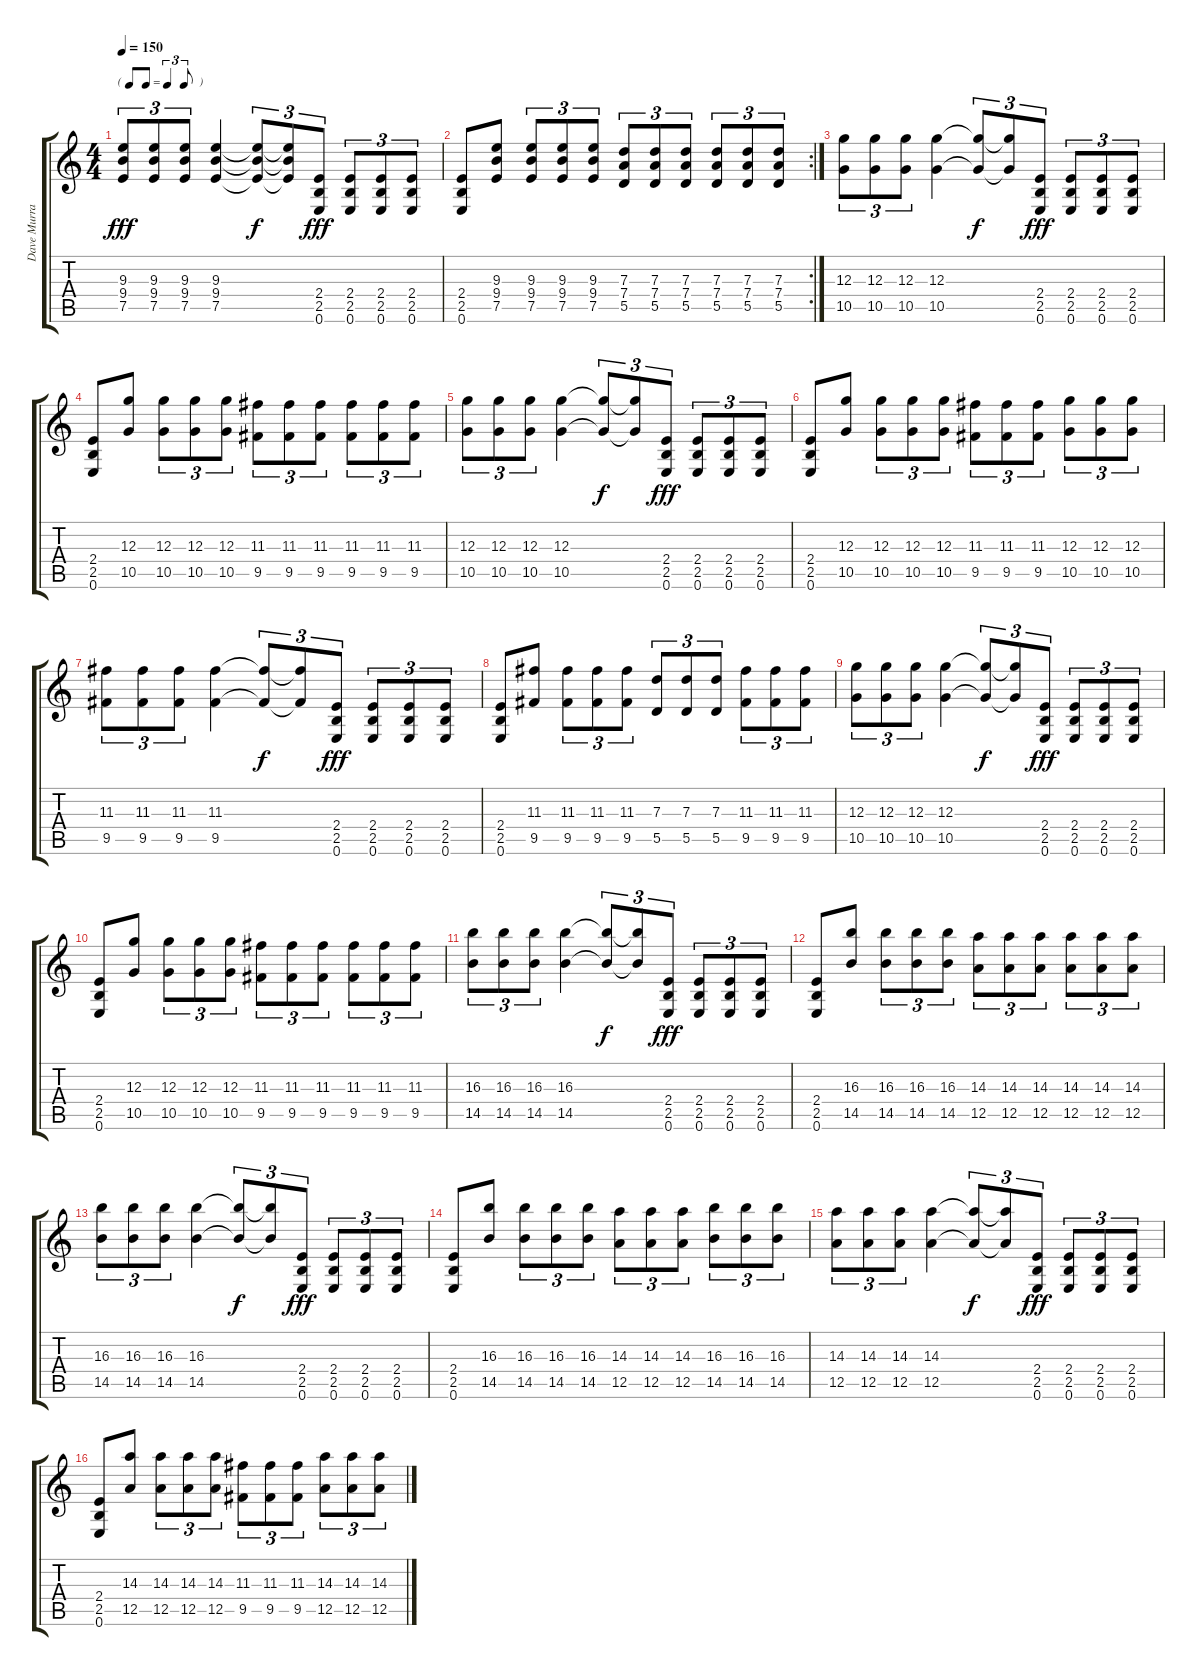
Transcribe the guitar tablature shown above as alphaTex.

\track ("Dave Murray" "Dave Murra") {instrument overdrivenguitar}
\staff {score tabs}
\tuning (E4 B3 G3 D3 A2 E2) {hide}
\ts (4 4)
\tf triplet8th
\tempo 150
\clef g2
\ks c
(9.3 9.4 7.5).8{tu (3 2) dy fff} (9.3 9.4 7.5).8{tu (3 2)} (9.3 9.4 7.5).8{tu (3 2)} (9.3 9.4 7.5).4 (9.3{t} 9.4{t} 7.5{t}).8{tu (3 2) dy f} (9.3{t} 9.4{t} 7.5{t}).8{tu (3 2)} (2.4 2.5 0.6).8{tu (3 2) dy fff} (2.4 2.5 0.6).8{tu (3 2)} (2.4 2.5 0.6).8{tu (3 2)} (2.4 2.5 0.6).8{tu (3 2)} |
\rc 2
(2.4 2.5 0.6).8 (9.3 9.4 7.5).8 (9.3 9.4 7.5).8{tu (3 2)} (9.3 9.4 7.5).8{tu (3 2)} (9.3 9.4 7.5).8{tu (3 2)} (7.3 7.4 5.5).8{tu (3 2)} (7.3 7.4 5.5).8{tu (3 2)} (7.3 7.4 5.5).8{tu (3 2)} (7.3 7.4 5.5).8{tu (3 2)} (7.3 7.4 5.5).8{tu (3 2)} (7.3 7.4 5.5).8{tu (3 2)} |
(12.3 10.5).8{tu (3 2)} (12.3 10.5).8{tu (3 2)} (12.3 10.5).8{tu (3 2)} (12.3 10.5).4 (12.3{t} 10.5{t}).8{tu (3 2) dy f} (12.3{t} 10.5{t}).8{tu (3 2)} (2.4 2.5 0.6).8{tu (3 2) dy fff} (2.4 2.5 0.6).8{tu (3 2)} (2.4 2.5 0.6).8{tu (3 2)} (2.4 2.5 0.6).8{tu (3 2)} |
(2.4 2.5 0.6).8 (12.3 10.5).8 (12.3 10.5).8{tu (3 2)} (12.3 10.5).8{tu (3 2)} (12.3 10.5).8{tu (3 2)} (11.3 9.5).8{tu (3 2)} (11.3 9.5).8{tu (3 2)} (11.3 9.5).8{tu (3 2)} (11.3 9.5).8{tu (3 2)} (11.3 9.5).8{tu (3 2)} (11.3 9.5).8{tu (3 2)} |
(12.3 10.5).8{tu (3 2)} (12.3 10.5).8{tu (3 2)} (12.3 10.5).8{tu (3 2)} (12.3 10.5).4 (12.3{t} 10.5{t}).8{tu (3 2) dy f} (12.3{t} 10.5{t}).8{tu (3 2)} (2.4 2.5 0.6).8{tu (3 2) dy fff} (2.4 2.5 0.6).8{tu (3 2)} (2.4 2.5 0.6).8{tu (3 2)} (2.4 2.5 0.6).8{tu (3 2)} |
(2.4 2.5 0.6).8 (12.3 10.5).8 (12.3 10.5).8{tu (3 2)} (12.3 10.5).8{tu (3 2)} (12.3 10.5).8{tu (3 2)} (11.3 9.5).8{tu (3 2)} (11.3 9.5).8{tu (3 2)} (11.3 9.5).8{tu (3 2)} (12.3 10.5).8{tu (3 2)} (12.3 10.5).8{tu (3 2)} (12.3 10.5).8{tu (3 2)} |
(11.3 9.5).8{tu (3 2)} (11.3 9.5).8{tu (3 2)} (11.3 9.5).8{tu (3 2)} (11.3 9.5).4 (11.3{t} 9.5{t}).8{tu (3 2) dy f} (11.3{t} 9.5{t}).8{tu (3 2)} (2.4 2.5 0.6).8{tu (3 2) dy fff} (2.4 2.5 0.6).8{tu (3 2)} (2.4 2.5 0.6).8{tu (3 2)} (2.4 2.5 0.6).8{tu (3 2)} |
(2.4 2.5 0.6).8 (11.3 9.5).8 (11.3 9.5).8{tu (3 2)} (11.3 9.5).8{tu (3 2)} (11.3 9.5).8{tu (3 2)} (7.3 5.5).8{tu (3 2)} (7.3 5.5).8{tu (3 2)} (7.3 5.5).8{tu (3 2)} (11.3 9.5).8{tu (3 2)} (11.3 9.5).8{tu (3 2)} (11.3 9.5).8{tu (3 2)} |
(12.3 10.5).8{tu (3 2)} (12.3 10.5).8{tu (3 2)} (12.3 10.5).8{tu (3 2)} (12.3 10.5).4 (12.3{t} 10.5{t}).8{tu (3 2) dy f} (12.3{t} 10.5{t}).8{tu (3 2)} (2.4 2.5 0.6).8{tu (3 2) dy fff} (2.4 2.5 0.6).8{tu (3 2)} (2.4 2.5 0.6).8{tu (3 2)} (2.4 2.5 0.6).8{tu (3 2)} |
(2.4 2.5 0.6).8 (12.3 10.5).8 (12.3 10.5).8{tu (3 2)} (12.3 10.5).8{tu (3 2)} (12.3 10.5).8{tu (3 2)} (11.3 9.5).8{tu (3 2)} (11.3 9.5).8{tu (3 2)} (11.3 9.5).8{tu (3 2)} (11.3 9.5).8{tu (3 2)} (11.3 9.5).8{tu (3 2)} (11.3 9.5).8{tu (3 2)} |
(16.3 14.5).8{tu (3 2)} (16.3 14.5).8{tu (3 2)} (16.3 14.5).8{tu (3 2)} (16.3 14.5).4 (16.3{t} 14.5{t}).8{tu (3 2) dy f} (16.3{t} 14.5{t}).8{tu (3 2)} (2.4 2.5 0.6).8{tu (3 2) dy fff} (2.4 2.5 0.6).8{tu (3 2)} (2.4 2.5 0.6).8{tu (3 2)} (2.4 2.5 0.6).8{tu (3 2)} |
(2.4 2.5 0.6).8 (16.3 14.5).8 (16.3 14.5).8{tu (3 2)} (16.3 14.5).8{tu (3 2)} (16.3 14.5).8{tu (3 2)} (14.3 12.5).8{tu (3 2)} (14.3 12.5).8{tu (3 2)} (14.3 12.5).8{tu (3 2)} (14.3 12.5).8{tu (3 2)} (14.3 12.5).8{tu (3 2)} (14.3 12.5).8{tu (3 2)} |
(16.3 14.5).8{tu (3 2)} (16.3 14.5).8{tu (3 2)} (16.3 14.5).8{tu (3 2)} (16.3 14.5).4 (16.3{t} 14.5{t}).8{tu (3 2) dy f} (16.3{t} 14.5{t}).8{tu (3 2)} (2.4 2.5 0.6).8{tu (3 2) dy fff} (2.4 2.5 0.6).8{tu (3 2)} (2.4 2.5 0.6).8{tu (3 2)} (2.4 2.5 0.6).8{tu (3 2)} |
(2.4 2.5 0.6).8 (16.3 14.5).8 (16.3 14.5).8{tu (3 2)} (16.3 14.5).8{tu (3 2)} (16.3 14.5).8{tu (3 2)} (14.3 12.5).8{tu (3 2)} (14.3 12.5).8{tu (3 2)} (14.3 12.5).8{tu (3 2)} (16.3 14.5).8{tu (3 2)} (16.3 14.5).8{tu (3 2)} (16.3 14.5).8{tu (3 2)} |
(14.3 12.5).8{tu (3 2)} (14.3 12.5).8{tu (3 2)} (14.3 12.5).8{tu (3 2)} (14.3 12.5).4 (14.3{t} 12.5{t}).8{tu (3 2) dy f} (14.3{t} 12.5{t}).8{tu (3 2)} (2.4 2.5 0.6).8{tu (3 2) dy fff} (2.4 2.5 0.6).8{tu (3 2)} (2.4 2.5 0.6).8{tu (3 2)} (2.4 2.5 0.6).8{tu (3 2)} |
(2.4 2.5 0.6).8 (14.3 12.5).8 (14.3 12.5).8{tu (3 2)} (14.3 12.5).8{tu (3 2)} (14.3 12.5).8{tu (3 2)} (11.3 9.5).8{tu (3 2)} (11.3 9.5).8{tu (3 2)} (11.3 9.5).8{tu (3 2)} (14.3 12.5).8{tu (3 2)} (14.3 12.5).8{tu (3 2)} (14.3 12.5).8{tu (3 2)}
